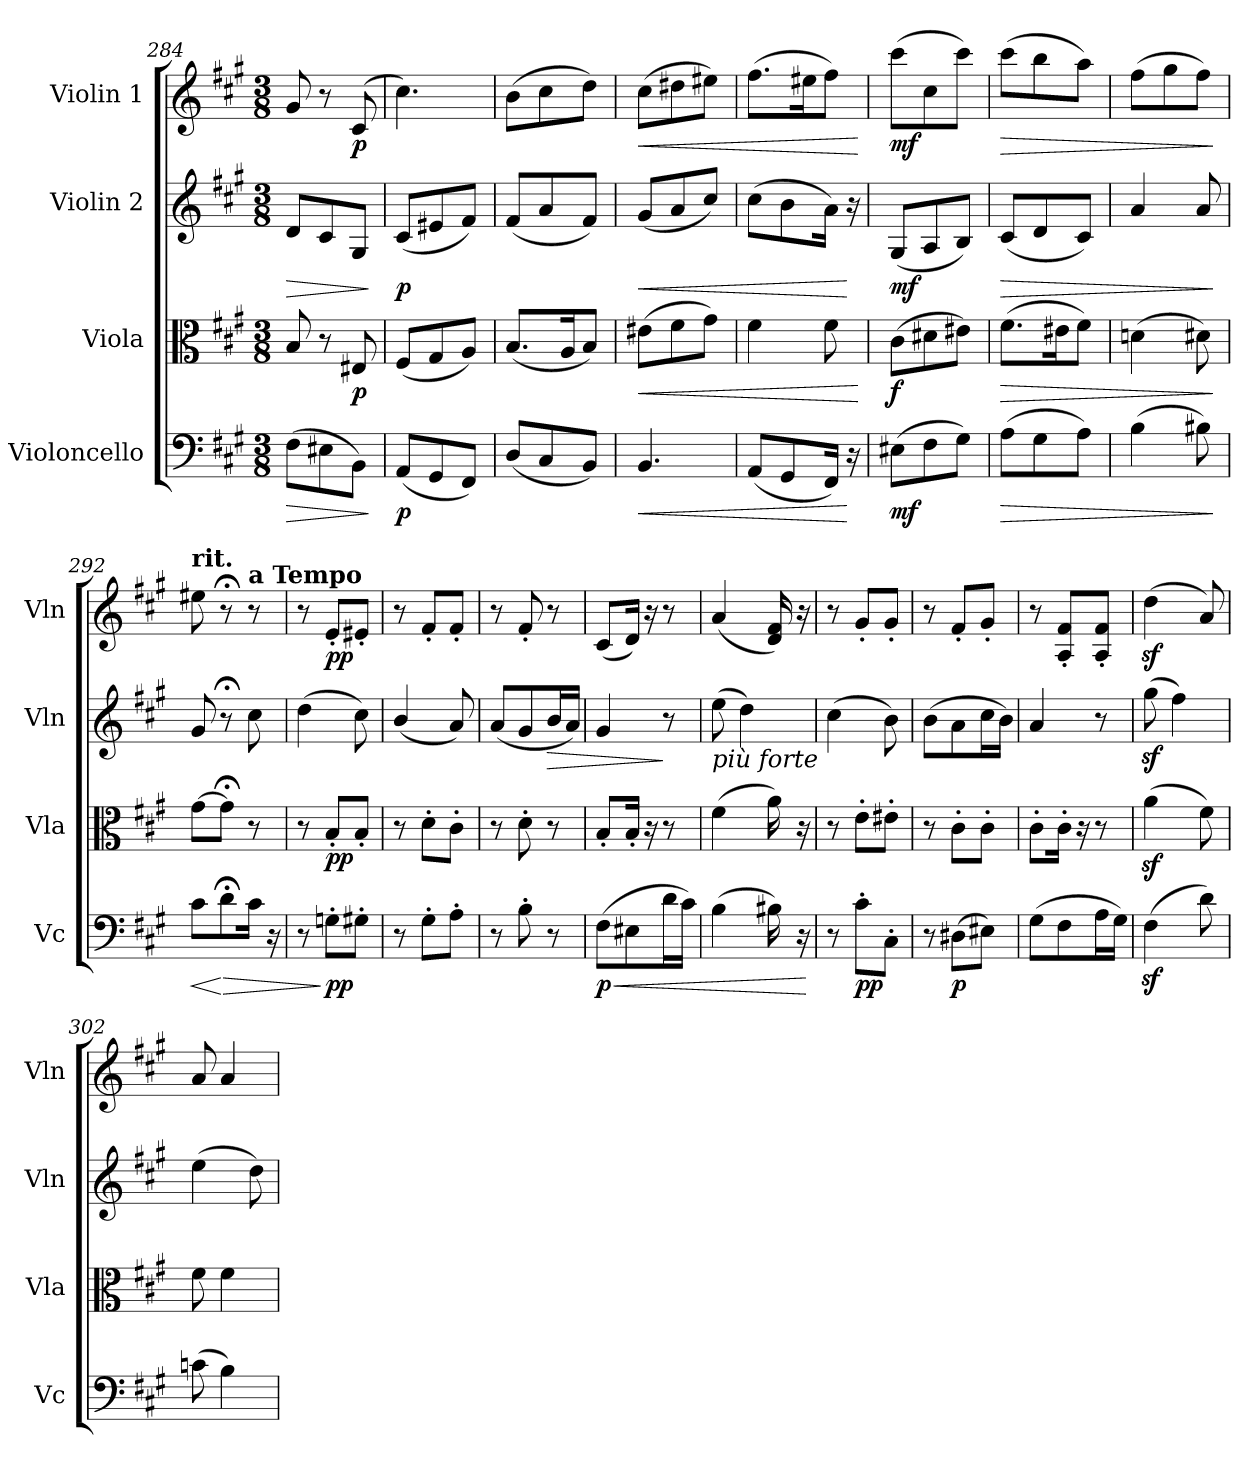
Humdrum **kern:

**kern	**dynam	**kern	**dynam	**kern	**dynam	**kern	**dynam
*part4	*part4	*part3	*part3	*part2	*part2	*part1	*part1
*staff4	*staff4	*staff3	*staff3	*staff2	*staff2	*staff1	*staff1
*I"Violoncello	*	*I"Viola	*	*I"Violin 2	*	*I"Violin 1	*
*I'Vc	*	*I'Vla	*	*I'Vln	*	*I'Vln	*
*clefF4	*	*clefC3	*	*clefG2	*	*clefG2	*
*k[f#c#g#]	*	*k[f#c#g#]	*	*k[f#c#g#]	*	*k[f#c#g#]	*
*M3/8	*	*M3/8	*	*M3/8	*	*M3/8	*
=284	=284	=284	=284	=284	=284	=284	=284
!	!LO:HP:b	!	!	!	!LO:HP:b	!	!
(>8F#\L	>	8B/	.	8d/L	>	8g#/	.
8E#X\	.	8r	.	8c#/	.	8r	.
!	!	!	!LO:DY:b	!	!	!	!LO:DY:b
8BB\J)	.	8E#X/	p	8G#/J	.	(<8c#/	p
.	]	.	.	.	]	.	.
=285	=285	=285	=285	=285	=285	=285	=285
!	!LO:DY:b	!	!	!	!LO:DY:b	!	!
(<8AA/L	p	(<8F#/L	.	(<8c#/L	p	4.cc#\)	.
8GG#/	.	8G#/	.	8e#X/	.	.	.
8FF#/J)	.	8A/J)	.	8f#/J)	.	.	.
=286	=286	=286	=286	=286	=286	=286	=286
(<8D/L	.	(<8.B/L	.	(<8f#/L	.	(>8b\L	.
8C#/	.	.	.	8a/	.	8cc#\	.
.	.	16A/K	.	.	.	.	.
8BB/J)	.	8B/J)	.	8f#/J)	.	8dd\J)	.
=287	=287	=287	=287	=287	=287	=287	=287
!	!LO:HP:b	!	!LO:HP:b	!	!LO:HP:b	!	!LO:HP:b
4.BB/	<	(>8e#X\L	<	(<8g#/L	<	(>8cc#\L	<
.	.	8f#\	.	8a/	.	8dd#X\	.
.	.	8g#\J)	.	8cc#/J)	.	8ee#X\J)	.
=288	=288	=288	=288	=288	=288	=288	=288
(<8AA/L	.	4f#\	.	(>8cc#\L	.	(>8.ff#\L	.
8GG#/	.	.	.	8b\	.	.	.
.	.	.	.	.	.	16ee#X\K	.
16FF#/Jk)	.	8f#\	.	16a\Jk)	.	8ff#\J)	.
16r	[	.	.	16r	[	.	.
.	.	.	[	.	.	.	[
=289	=289	=289	=289	=289	=289	=289	=289
!	!LO:DY:b	!	!LO:DY:b	!	!LO:DY:b	!	!LO:DY:b
(>8E#X\L	mf	(>8c#\L	f	(<8G#/L	mf	(>8ccc#\L	mf
8F#\	.	8d#X\	.	8A/	.	8cc#\	.
8G#\J)	.	8e#X\J)	.	8B/J)	.	8ccc#\J)	.
!!LO:PB:g=z
=290	=290	=290	=290	=290	=290	=290	=290
!	!LO:HP:b	!	!LO:HP:b	!	!LO:HP:b	!	!LO:HP:b
(>8A\L	>	(>8.f#\L	>	(<8c#/L	>	(>8ccc#\L	>
8G#\	.	.	.	8d/	.	8bb\	.
.	.	16e#X\K	.	.	.	.	.
8A\J)	.	8f#\J)	.	8c#/J)	.	8aa\J)	.
=291	=291	=291	=291	=291	=291	=291	=291
(>4B\	.	(>4dn\	.	4a/	.	(>8ff#\L	.
.	.	.	.	.	.	8gg#\	.
8B#X\)	.	8d#X\)	.	8a/	.	8ff#\J)	.
.	]	.	]	.	]	.	]
=292	=292	=292	=292	=292	=292	=292	=292
!	!	!	!	!	!	!LO:TX:a:B:t=rit.	!
!	!LO:HP:b	!	!	!	!	!	!
8c#\L	<	[8g#\L	.	8g#/	.	8ee#X\	.
!	!LO:HP:n=1:b	!	!	!	!	!	!
8d;<\	[ >	8g#;<\J]	.	8r;<	.	8r;<	.
*	*	*	*	*	*	*MM35	*
!	!	!	!	!	!	!LO:TX:a:B:t=a Tempo	!
!	!	!	!	!	!LO:DY:b	!	!
16c#\Jk	.	8r	.	8cc#\	other-dynamics	8r	.
16r	.	.	.	.	.	.	.
=293	=293	=293	=293	=293	=293	=293	=293
8r	.	8r	.	(>4dd\	.	8r	.
!	!LO:DY:n=1:b	!	!LO:DY:b	!	!	!	!LO:DY:b
8Gn'\L	] pp	8B'/L	pp	.	.	8e'/L	pp
8G#X'\J	.	8B'/J	.	8cc#\)	.	8e#X'/J	.
=294	=294	=294	=294	=294	=294	=294	=294
8r	.	8r	.	(<4b/	.	8r	.
8G#'\L	.	8d'\L	.	.	.	8f#'/L	.
8A'\J	.	8c#'\J	.	8a/)	.	8f#'/J	.
=295	=295	=295	=295	=295	=295	=295	=295
8r	.	8r	.	(<8a/L	.	8r	.
8B'\	.	8d'\	.	8g#/	.	8f#'/	.
!	!	!	!	!	!LO:HP:b	!	!
8r	.	8r	.	16b/L	>	8r	.
.	.	.	.	16a/JJ)	.	.	.
=296	=296	=296	=296	=296	=296	=296	=296
!	!LO:HP:b	!	!	!	!	!	!
!	!LO:DY:n=1:b	!	!	!	!	!	!
(>8F#\L	< p	8B'/L	.	4g#/	.	(<8c#/L	.
8E#X\	.	16B'/Jk	.	.	.	16d/Jk)	.
.	.	16r	.	.	.	16r	.
16d\L	.	8r	.	8r	]	8r	.
16c#\JJ)	.	.	.	.	.	.	.
=297	=297	=297	=297	=297	=297	=297	=297
!	!	!	!	!LO:TX:b:i:t=più forte	!	!	!
(>4B\	.	(>4f#\	.	(>8ee\	.	(<4a/	.
.	.	.	.	4dd\)	.	.	.
16B#X\)	.	16a\)	.	.	.	16d/ 16f#/)	.
16r	.	16r	.	.	.	16r	.
.	[	.	.	.	.	.	.
=298	=298	=298	=298	=298	=298	=298	=298
8r	.	8r	.	(>4cc#\	.	8r	.
!	!LO:DY:b	!	!	!	!	!	!
8c#'\L	pp	8e'\L	.	.	.	8g#'/L	.
8C#'\J	.	8e#X'\J	.	8b\)	.	8g#'/J	.
=299	=299	=299	=299	=299	=299	=299	=299
8r	.	8r	.	(>8b\L	.	8r	.
!	!LO:DY:b	!	!	!	!	!	!
(>8D#X\L	p	8c#'\L	.	8a\	.	8f#'/L	.
8E#X\J)	.	8c#'\J	.	16cc#\L	.	8g#'/J	.
.	.	.	.	16b\JJ)	.	.	.
=300	=300	=300	=300	=300	=300	=300	=300
(>8G#\L	.	8c#'\L	.	4a/	.	8r	.
8F#\	.	16c#'\Jk	.	.	.	8A/' 8f#/'L	.
.	.	16r	.	.	.	.	.
16A\L	.	8r	.	8r	.	8A/' 8f#/'J	.
16G#\JJ)	.	.	.	.	.	.	.
=301	=301	=301	=301	=301	=301	=301	=301
(>4F#z<\	.	(>4az<\	.	(>8gg#z<\	.	(>4ddz<\	.
.	.	.	.	4ff#\)	.	.	.
8d\)	.	8f#\)	.	.	.	8a/)	.
=302	=302	=302	=302	=302	=302	=302	=302
(>8cn\	.	8f#\	.	(>4ee\	.	8a/	.
4B\)	.	4f#\	.	.	.	4a/	.
.	.	.	.	8dd\)	.	.	.
=	=	=	=	=	=	=	=
*-	*-	*-	*-	*-	*-	*-	*-
